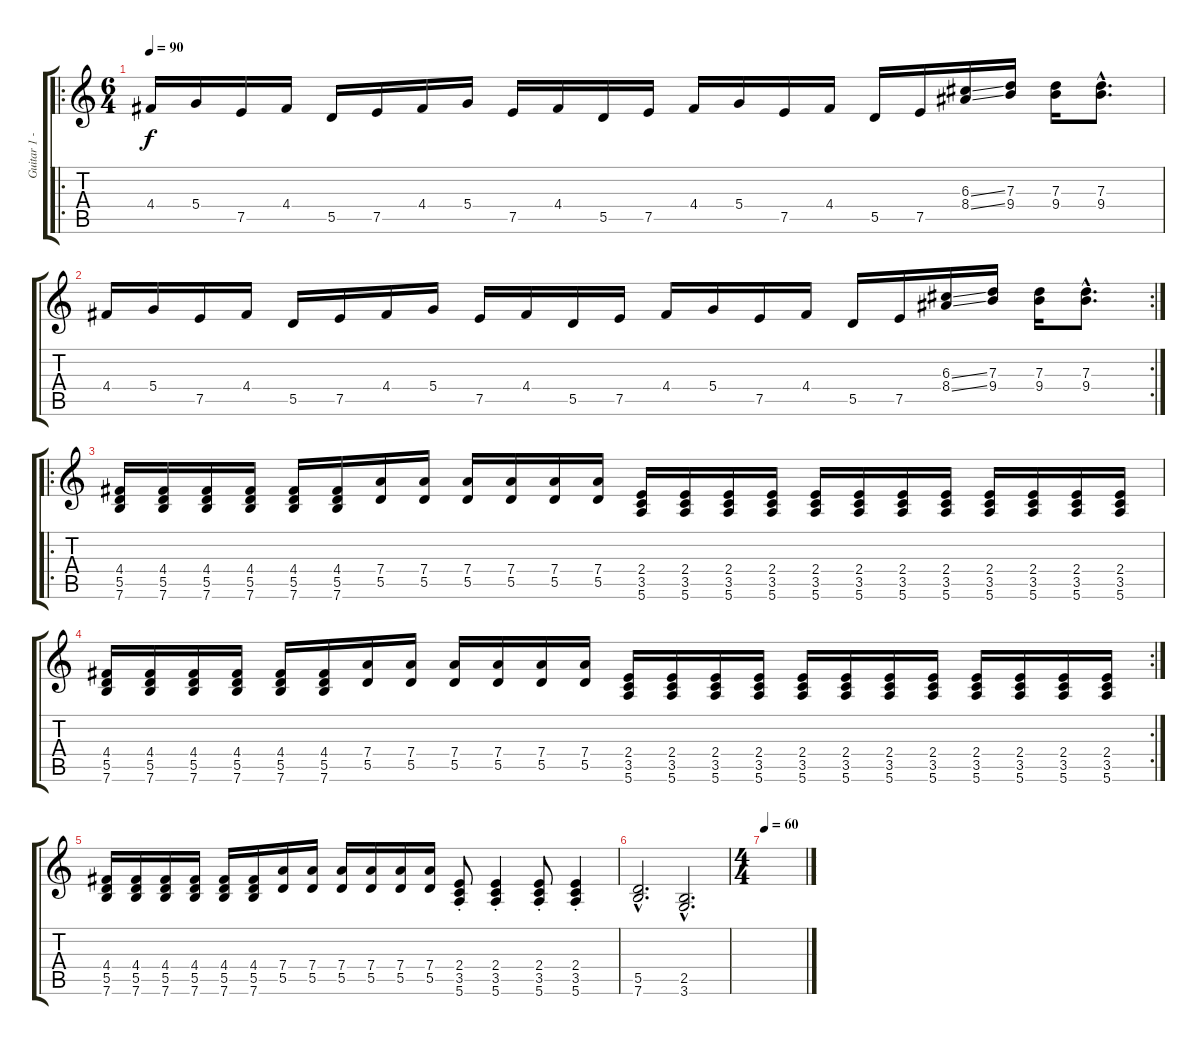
\track ("Guitar 1 - Rythm" "Guitar 1 -") {instrument distortionguitar}
\staff {score tabs}
\tuning (E4 B3 G3 D3 A2 E2) {hide}
\ro
\ts (6 4)
\tempo 90
\clef g2
\ks c
4.4.16{dy f} 5.4.16 7.5.16 4.4.16 5.5.16 7.5.16 4.4.16 5.4.16 7.5.16 4.4.16 5.5.16 7.5.16 4.4.16 5.4.16 7.5.16 4.4.16 5.5.16 7.5.16 (6.3{ss} 8.4{ss}).16 (7.3 9.4).16 (7.3 9.4).16 (7.3{hac} 9.4{hac}).8{d} |
\rc 2
4.4.16 5.4.16 7.5.16 4.4.16 5.5.16 7.5.16 4.4.16 5.4.16 7.5.16 4.4.16 5.5.16 7.5.16 4.4.16 5.4.16 7.5.16 4.4.16 5.5.16 7.5.16 (6.3{ss} 8.4{ss}).16 (7.3 9.4).16 (7.3 9.4).16 (7.3{hac} 9.4{hac}).8{d} |
\ro
(4.4 5.5 7.6).16 (4.4 5.5 7.6).16 (4.4 5.5 7.6).16 (4.4 5.5 7.6).16 (4.4 5.5 7.6).16 (4.4 5.5 7.6).16 (7.4 5.5).16 (7.4 5.5).16 (7.4 5.5).16 (7.4 5.5).16 (7.4 5.5).16 (7.4 5.5).16 (2.4 3.5 5.6).16 (2.4 3.5 5.6).16 (2.4 3.5 5.6).16 (2.4 3.5 5.6).16 (2.4 3.5 5.6).16 (2.4 3.5 5.6).16 (2.4 3.5 5.6).16 (2.4 3.5 5.6).16 (2.4 3.5 5.6).16 (2.4 3.5 5.6).16 (2.4 3.5 5.6).16 (2.4 3.5 5.6).16 |
\rc 2
(4.4 5.5 7.6).16 (4.4 5.5 7.6).16 (4.4 5.5 7.6).16 (4.4 5.5 7.6).16 (4.4 5.5 7.6).16 (4.4 5.5 7.6).16 (7.4 5.5).16 (7.4 5.5).16 (7.4 5.5).16 (7.4 5.5).16 (7.4 5.5).16 (7.4 5.5).16 (2.4 3.5 5.6).16 (2.4 3.5 5.6).16 (2.4 3.5 5.6).16 (2.4 3.5 5.6).16 (2.4 3.5 5.6).16 (2.4 3.5 5.6).16 (2.4 3.5 5.6).16 (2.4 3.5 5.6).16 (2.4 3.5 5.6).16 (2.4 3.5 5.6).16 (2.4 3.5 5.6).16 (2.4 3.5 5.6).16 |
(4.4 5.5 7.6).16 (4.4 5.5 7.6).16 (4.4 5.5 7.6).16 (4.4 5.5 7.6).16 (4.4 5.5 7.6).16 (4.4 5.5 7.6).16 (7.4 5.5).16 (7.4 5.5).16 (7.4 5.5).16 (7.4 5.5).16 (7.4 5.5).16 (7.4 5.5).16 (2.4{st} 3.5{st} 5.6{st}).8 (2.4{st} 3.5{st} 5.6{st}).4 (2.4{st} 3.5{st} 5.6{st}).8 (2.4{st} 3.5{st} 5.6{st}).4 |
(5.5{hac} 7.6{hac}).2{d} (2.5{hac} 3.6{hac}).2{d} |
\ts (4 4)
\tempo 60
